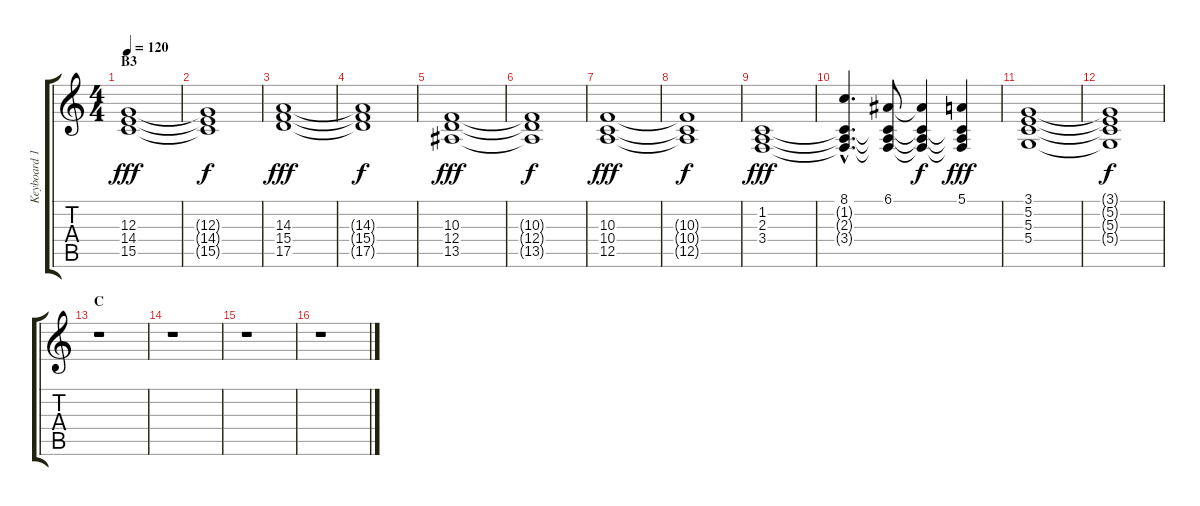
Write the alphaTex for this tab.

\track ("Keyboard 1" "Keyboard 1") {instrument synthstrings1}
\staff {score tabs}
\tuning (E4 B3 G3 D3 A2 E2) {hide}
\ts (4 4)
\section ("" "B3")
\tempo 120
\clef g2
\ks c
(12.3 14.4 15.5).1{dy fff} |
(12.3{t} 14.4{t} 15.5{t}).1{dy f} |
(14.3 15.4 17.5).1{dy fff} |
(14.3{t} 15.4{t} 17.5{t}).1{dy f} |
(10.3 12.4 13.5).1{dy fff} |
(10.3{t} 12.4{t} 13.5{t}).1{dy f} |
(10.3 10.4 12.5).1{dy fff} |
(10.3{t} 10.4{t} 12.5{t}).1{dy f} |
(1.2 2.3 3.4).1{dy fff} |
(8.1{hac} 1.2{hac t} 2.3{hac t} 3.4{hac t}).4{d} (6.1 1.2{t} 2.3{t} 3.4{t}).8 (6.1{t} 1.2{t} 2.3{t} 3.4{t}).4{dy f} (5.1 1.2{t} 2.3{t} 3.4{t}).4{dy fff} |
(3.1 5.2 5.3 5.4).1 |
(3.1{t} 5.2{t} 5.3{t} 5.4{t}).1{dy f} |
\section ("" "C")
r.1 |
r.1 |
r.1 |
r.1
